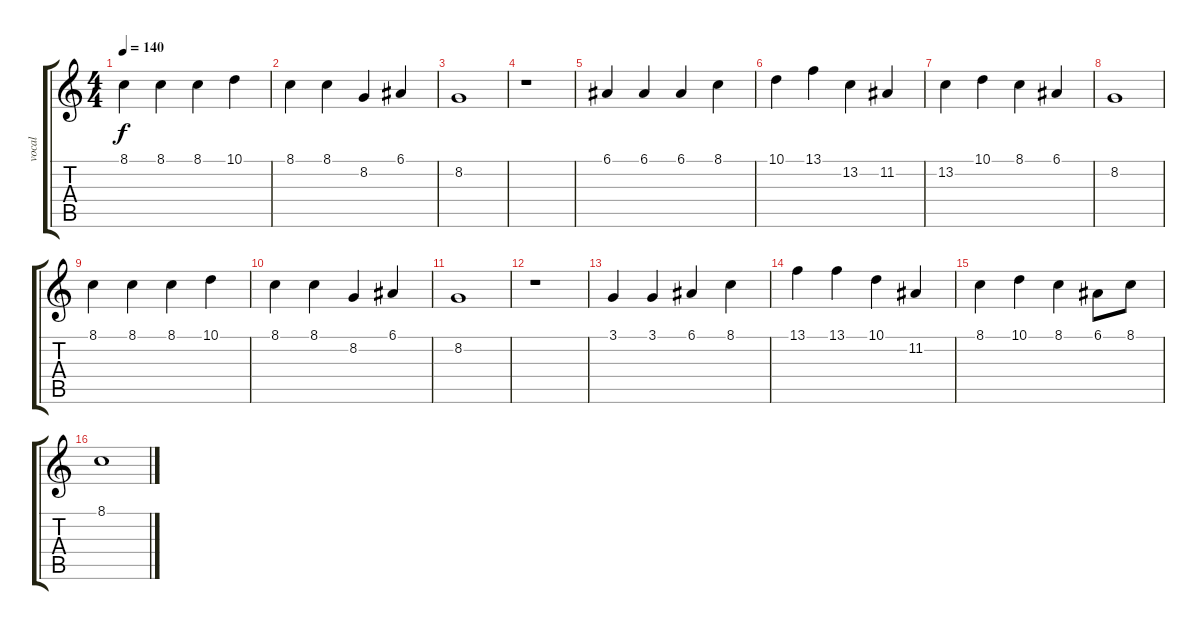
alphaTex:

\track ("vocal" "vocal") {instrument stringensemble1}
\staff {score tabs}
\tuning (E4 B3 G3 D3 A2 E2) {hide}
\ts (4 4)
\tempo 140
\clef g2
\ks c
8.1.4{dy f} 8.1.4 8.1.4 10.1.4 |
8.1.4 8.1.4 8.2.4 6.1.4 |
8.2.1 |
r.1 |
6.1.4 6.1.4 6.1.4 8.1.4 |
10.1.4 13.1.4 13.2.4 11.2.4 |
13.2.4 10.1.4 8.1.4 6.1.4 |
8.2.1 |
8.1.4 8.1.4 8.1.4 10.1.4 |
8.1.4 8.1.4 8.2.4 6.1.4 |
8.2.1 |
r.1 |
3.1.4 3.1.4 6.1.4 8.1.4 |
13.1.4 13.1.4 10.1.4 11.2.4 |
8.1.4 10.1.4 8.1.4 6.1.8 8.1.8 |
8.1.1
